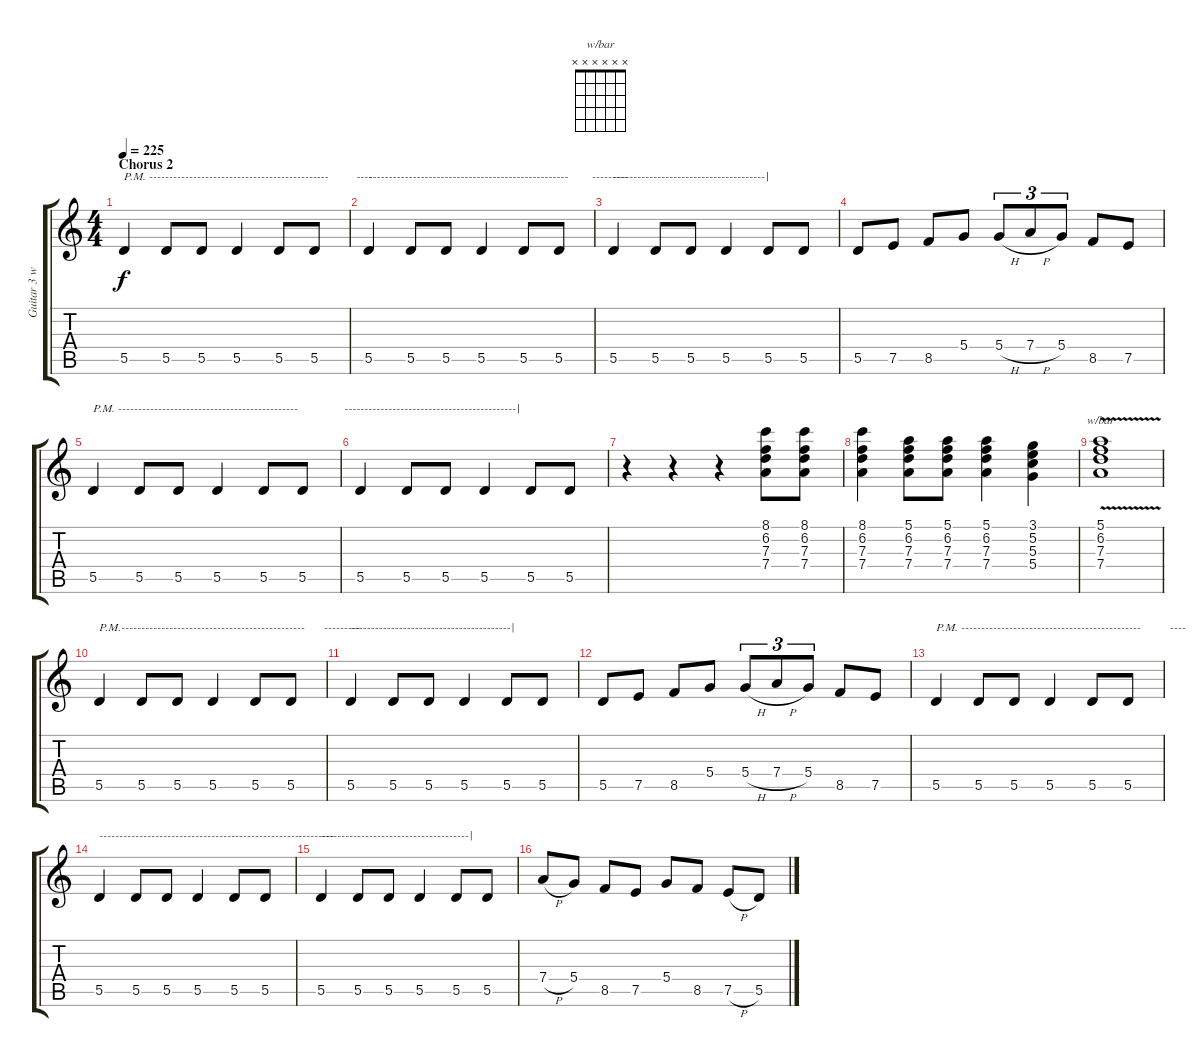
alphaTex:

\track ("Guitar 3 w/Distortion" "Guitar 3 w") {instrument distortionguitar}
\staff {score tabs}
\tuning (E4 B3 G3 D3 A2 E2) {hide}
\chord ("w/bar" x x x x x x)
\ts (4 4)
\section ("" "Chorus 2")
\tempo 225
\clef g2
\ks c
5.5.4{txt "P.M. ---------------------------------------------" dy f} 5.5.8 5.5.8 5.5.4 5.5.8 5.5.8{txt "              ----"} |
5.5.4{txt "--------------------------------------------------"} 5.5.8 5.5.8 5.5.4 5.5.8 5.5.8{txt "           ---------"} |
5.5.4{txt "--------------------------------------|"} 5.5.8 5.5.8 5.5.4 5.5.8 5.5.8 |
5.5.8 7.5.8 8.5.8 5.4.8 5.4{h}.8{tu (3 2)} 7.4{h}.8{tu (3 2)} 5.4.8{tu (3 2)} 8.5.8 7.5.8 |
5.5.4{txt "P.M. ---------------------------------------------"} 5.5.8 5.5.8 5.5.4 5.5.8 5.5.8{txt "              ----"} |
5.5.4{txt "---------------------------------------|"} 5.5.8 5.5.8 5.5.4 5.5.8 5.5.8 |
r.4 r.4 r.4 (8.1 6.2 7.3 7.4).8 (8.1 6.2 7.3 7.4).8 |
(8.1 6.2 7.3 7.4).4 (5.1 6.2 7.3 7.4).8 (5.1 6.2 7.3 7.4).8 (5.1 6.2 7.3 7.4).4 (3.1 5.2 5.3 5.4).4 |
(5.1{v} 6.2{v} 7.3{v} 7.4{v}).1{ch "w/bar"} |
5.5.4{txt "P.M.----------------------------------------------"} 5.5.8 5.5.8 5.5.4 5.5.8 5.5.8{txt "           ---------"} |
5.5.4{txt "----------------------------------------|"} 5.5.8 5.5.8 5.5.4 5.5.8 5.5.8 |
5.5.8 7.5.8 8.5.8 5.4.8 5.4{h}.8{tu (3 2)} 7.4{h}.8{tu (3 2)} 5.4.8{tu (3 2)} 8.5.8 7.5.8 |
5.5.4{txt "P.M. ---------------------------------------------"} 5.5.8 5.5.8 5.5.4 5.5.8 5.5.8{txt "              ----"} |
5.5.4{txt "--------------------------------------------------"} 5.5.8 5.5.8 5.5.4 5.5.8 5.5.8{txt "           ---------"} |
5.5.4{txt "-------------------------------------|"} 5.5.8 5.5.8 5.5.4 5.5.8 5.5.8 |
7.4{h}.8 5.4.8 8.5.8 7.5.8 5.4.8 8.5.8 7.5{h}.8 5.5.8
